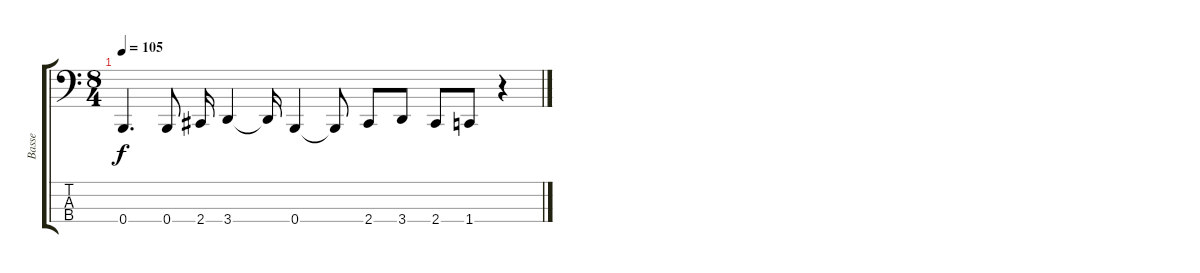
\track ("Basse" "Basse") {instrument electricbassfinger}
\staff {score tabs}
\tuning (E2 B1 Gb1 B0) {hide}
\ts (8 4)
\tempo 105
\clef f4
\ks c
0.4.4{d dy f} 0.4.8 2.4.16 3.4.4 3.4{t}.16 0.4.4 0.4{t}.8 2.4.8 3.4.8 2.4.8 1.4.8 r.4
